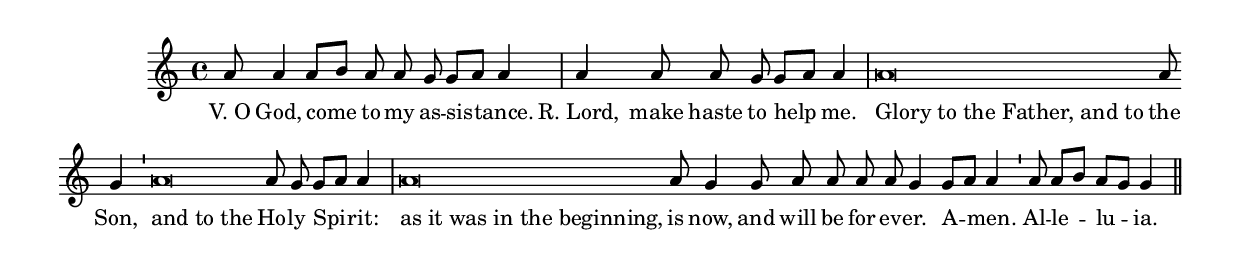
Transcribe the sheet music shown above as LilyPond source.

\version "2.22.1"

#(set-global-staff-size 17)

ll = { \once \override LyricText.self-alignment-X = #LEFT }

\relative a' {
    \key a \minor
    \cadenzaOn
    \set tieWaitForNote = ##t
    \autoBeamOff

    a8 a4 a8[ b] a a g g[ a] a4 \bar "|"
    a4 a8 a g \bar "" g[ a] \bar "" a4 \bar "|"
    a\breve a8 \bar "" g4 \bar "'" a\breve a8 g \bar "" g[ a] \bar "" a4 \bar "|"
    a\breve a8 \bar "" g4 g8 \bar "" a a a \bar "" a g4 \bar "" g8[ a] \bar "" a4 \bar "'"
    a8 \bar "" a[ b] \bar "" a[ g] g4 \bar "||"     
}


\addlyrics {
	\set includeGraceNotes = ##t
    "V. O" God, come to my as -- sis -- tance.
    "R. Lord, " make haste to help me. 
    \ll "Glory to the Father, and to" the Son,
    \ll "and to the" Ho -- ly Spi -- rit:
    \ll "as it was in the beginning," is now,
    and will be for ev -- er. A -- men. Al -- le -- lu -- ia. 
}
   

